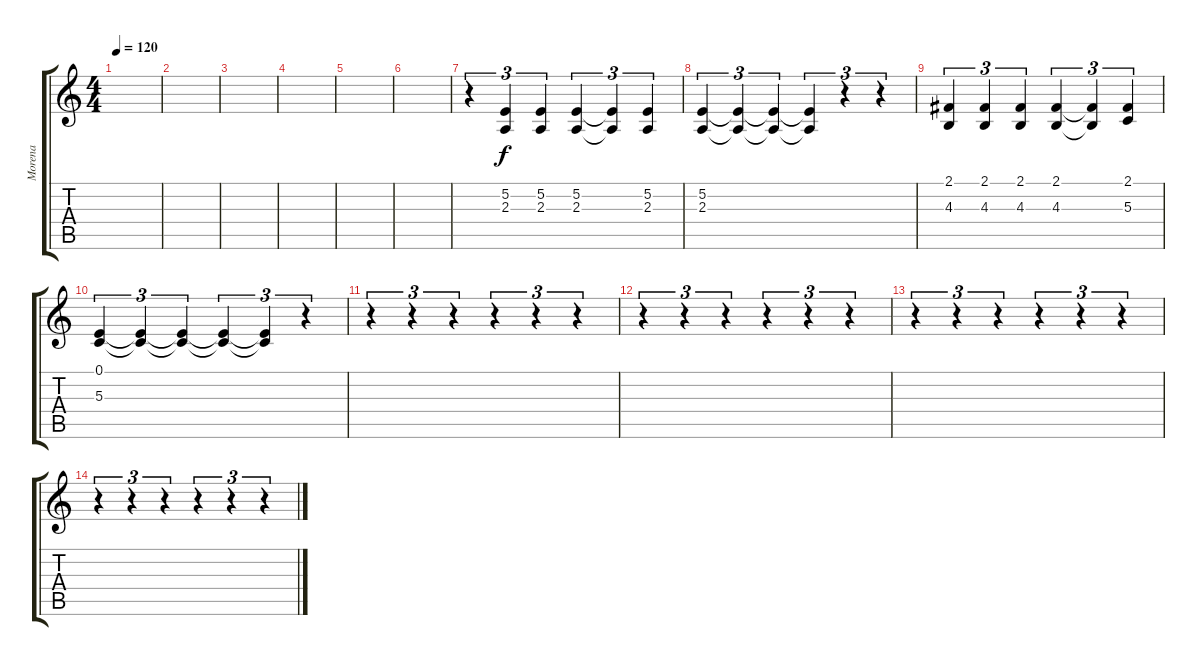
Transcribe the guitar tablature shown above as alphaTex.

\track ("Morena" "Morena") {instrument choiraahs}
\staff {score tabs}
\tuning (E4 B3 G3 D3 A2 E2) {hide}
\ts (4 4)
\tempo 120
\clef g2
\ks c
|
|
|
|
|
|
r.4{tu (3 2)} (5.2 2.3).4{tu (3 2)} (5.2 2.3).4{tu (3 2)} (5.2 2.3).4{tu (3 2)} (5.2{t} 2.3{t}).4{tu (3 2)} (5.2 2.3).4{tu (3 2)} |
(5.2 2.3).4{tu (3 2)} (5.2{t} 2.3{t}).4{tu (3 2)} (5.2{t} 2.3{t}).4{tu (3 2)} (5.2{t} 2.3{t}).4{tu (3 2)} r.4{tu (3 2)} r.4{tu (3 2)} |
(2.1 4.3).4{tu (3 2)} (2.1 4.3).4{tu (3 2)} (2.1 4.3).4{tu (3 2)} (2.1 4.3).4{tu (3 2)} (2.1{t} 4.3{t}).4{tu (3 2)} (2.1 5.3).4{tu (3 2)} |
(0.1 5.3).4{tu (3 2)} (0.1{t} 5.3{t}).4{tu (3 2)} (0.1{t} 5.3{t}).4{tu (3 2)} (0.1{t} 5.3{t}).4{tu (3 2)} (0.1{t} 5.3{t}).4{tu (3 2)} r.4{tu (3 2)} |
r.4{tu (3 2)} r.4{tu (3 2)} r.4{tu (3 2)} r.4{tu (3 2)} r.4{tu (3 2)} r.4{tu (3 2)} |
r.4{tu (3 2)} r.4{tu (3 2)} r.4{tu (3 2)} r.4{tu (3 2)} r.4{tu (3 2)} r.4{tu (3 2)} |
r.4{tu (3 2)} r.4{tu (3 2)} r.4{tu (3 2)} r.4{tu (3 2)} r.4{tu (3 2)} r.4{tu (3 2)} |
r.4{tu (3 2)} r.4{tu (3 2)} r.4{tu (3 2)} r.4{tu (3 2)} r.4{tu (3 2)} r.4{tu (3 2)}
